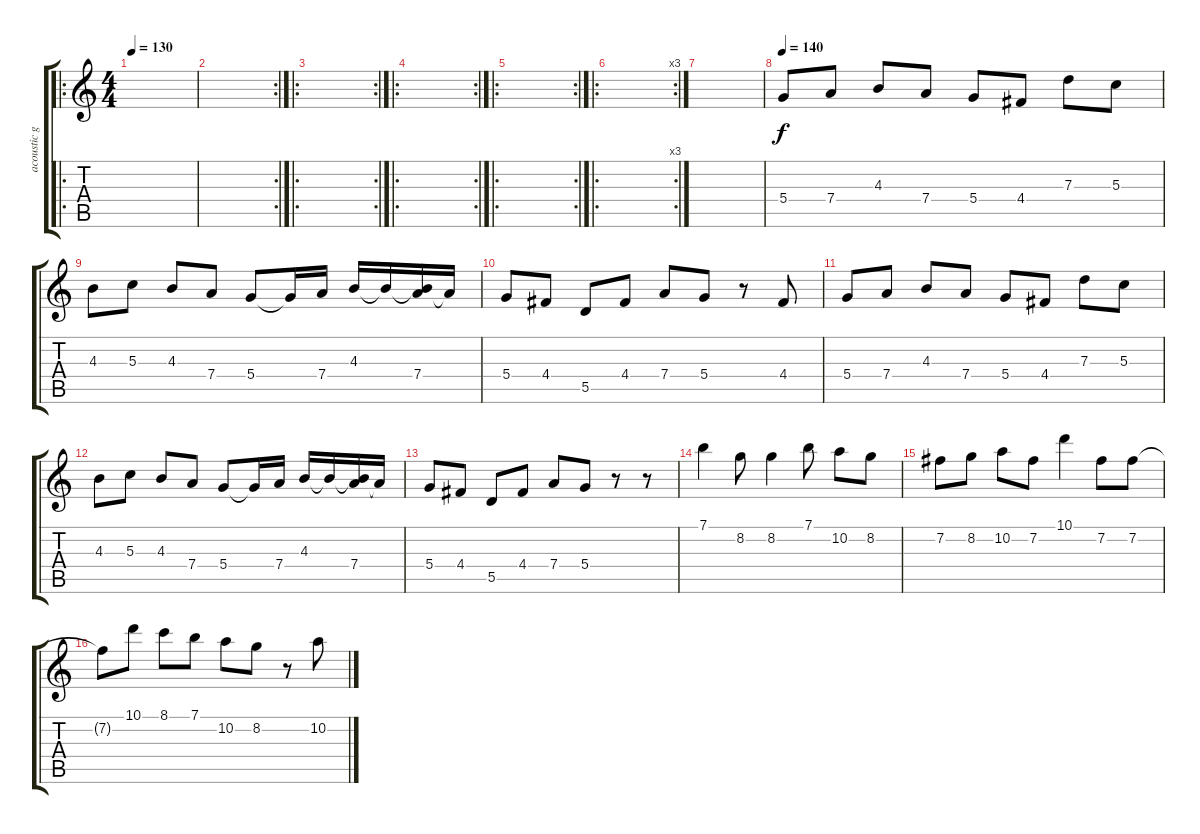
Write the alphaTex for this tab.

\track ("acoustic guitar 1" "acoustic g") {instrument acousticguitarsteel}
\staff {score tabs}
\tuning (E4 B3 G3 D3 A2 E2) {hide}
\ro
\ts (4 4)
\tempo 130
\clef g2
\ks c
|
\rc 2
|
\ro
\rc 2
|
\ro
\rc 2
|
\ro
\rc 2
|
\ro
\rc 3
|
|
\tempo 140
5.4.8 7.4.8 4.3.8 7.4.8 5.4.8 4.4.8 7.3.8 5.3.8 |
4.3.8 5.3.8 4.3.8 7.4.8 5.4.8 5.4{t}.16 7.4.16 4.3.16 4.3{t}.16 (4.3{t} 7.4).16 7.4{t}.16 |
5.4.8 4.4.8 5.5.8 4.4.8 7.4.8 5.4.8 r.8 4.4.8 |
5.4.8 7.4.8 4.3.8 7.4.8 5.4.8 4.4.8 7.3.8 5.3.8 |
4.3.8 5.3.8 4.3.8 7.4.8 5.4.8 5.4{t}.16 7.4.16 4.3.16 4.3{t}.16 (4.3{t} 7.4).16 7.4{t}.16 |
5.4.8 4.4.8 5.5.8 4.4.8 7.4.8 5.4.8 r.8 r.8 |
7.1.4 8.2.8 8.2.4 7.1.8 10.2.8 8.2.8 |
7.2.8 8.2.8 10.2.8 7.2.8 10.1.4 7.2.8 7.2.8 |
7.2{t}.8 10.1.8 8.1.8 7.1.8 10.2.8 8.2.8 r.8 10.2.8
